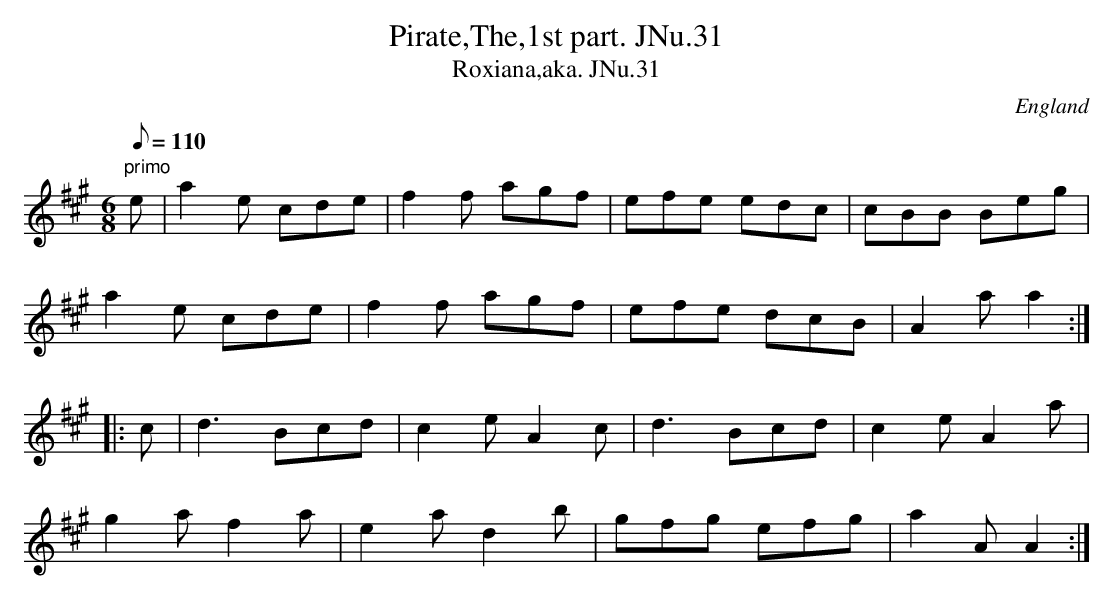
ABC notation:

X:1
T:Pirate,The,1st part. JNu.31
T:Roxiana,aka. JNu.31
M:6/8
L:1/8
Q:110
O:England
K:A
"primo"e|a2e cde|f2f agf|efe edc|cBB Beg|!
a2e cde|f2f agf|efe dcB|A2a a2::!
c|d3Bcd|c2e A2c|d3 Bcd|c2e A2a|!
g2a f2a|e2a d2b|gfg efg|a2A A2:|]
